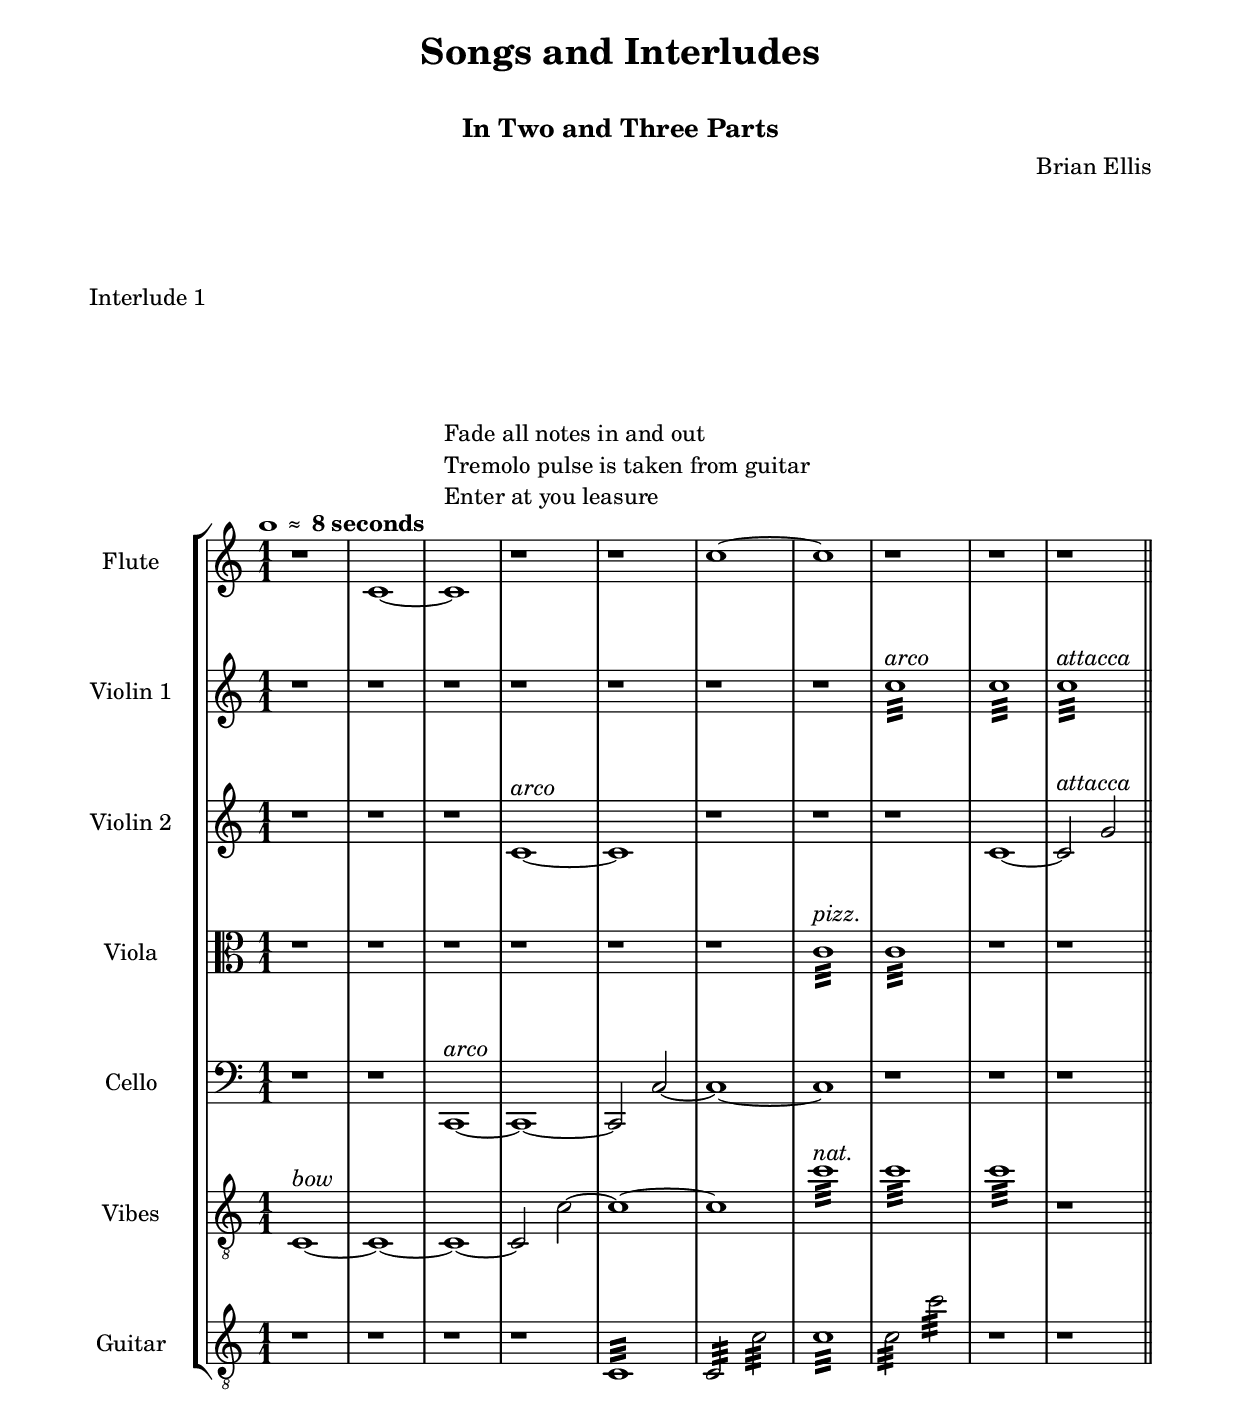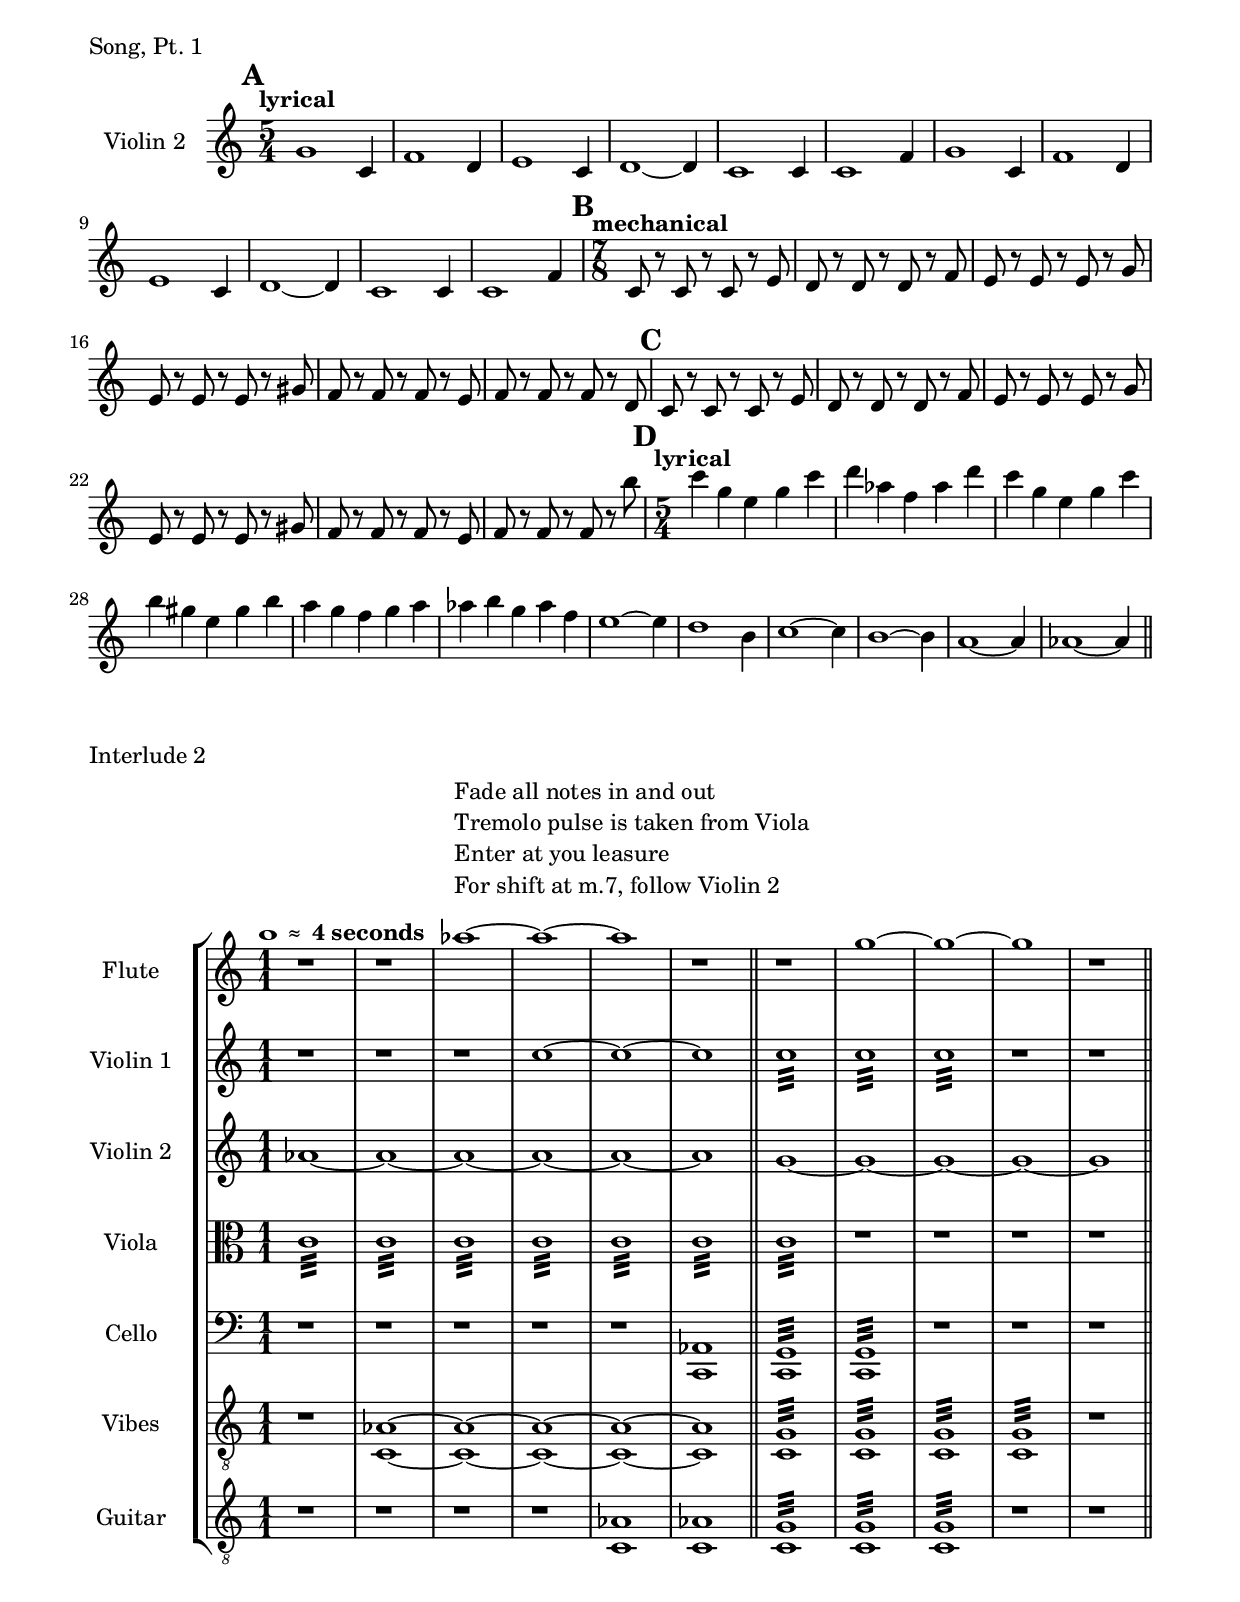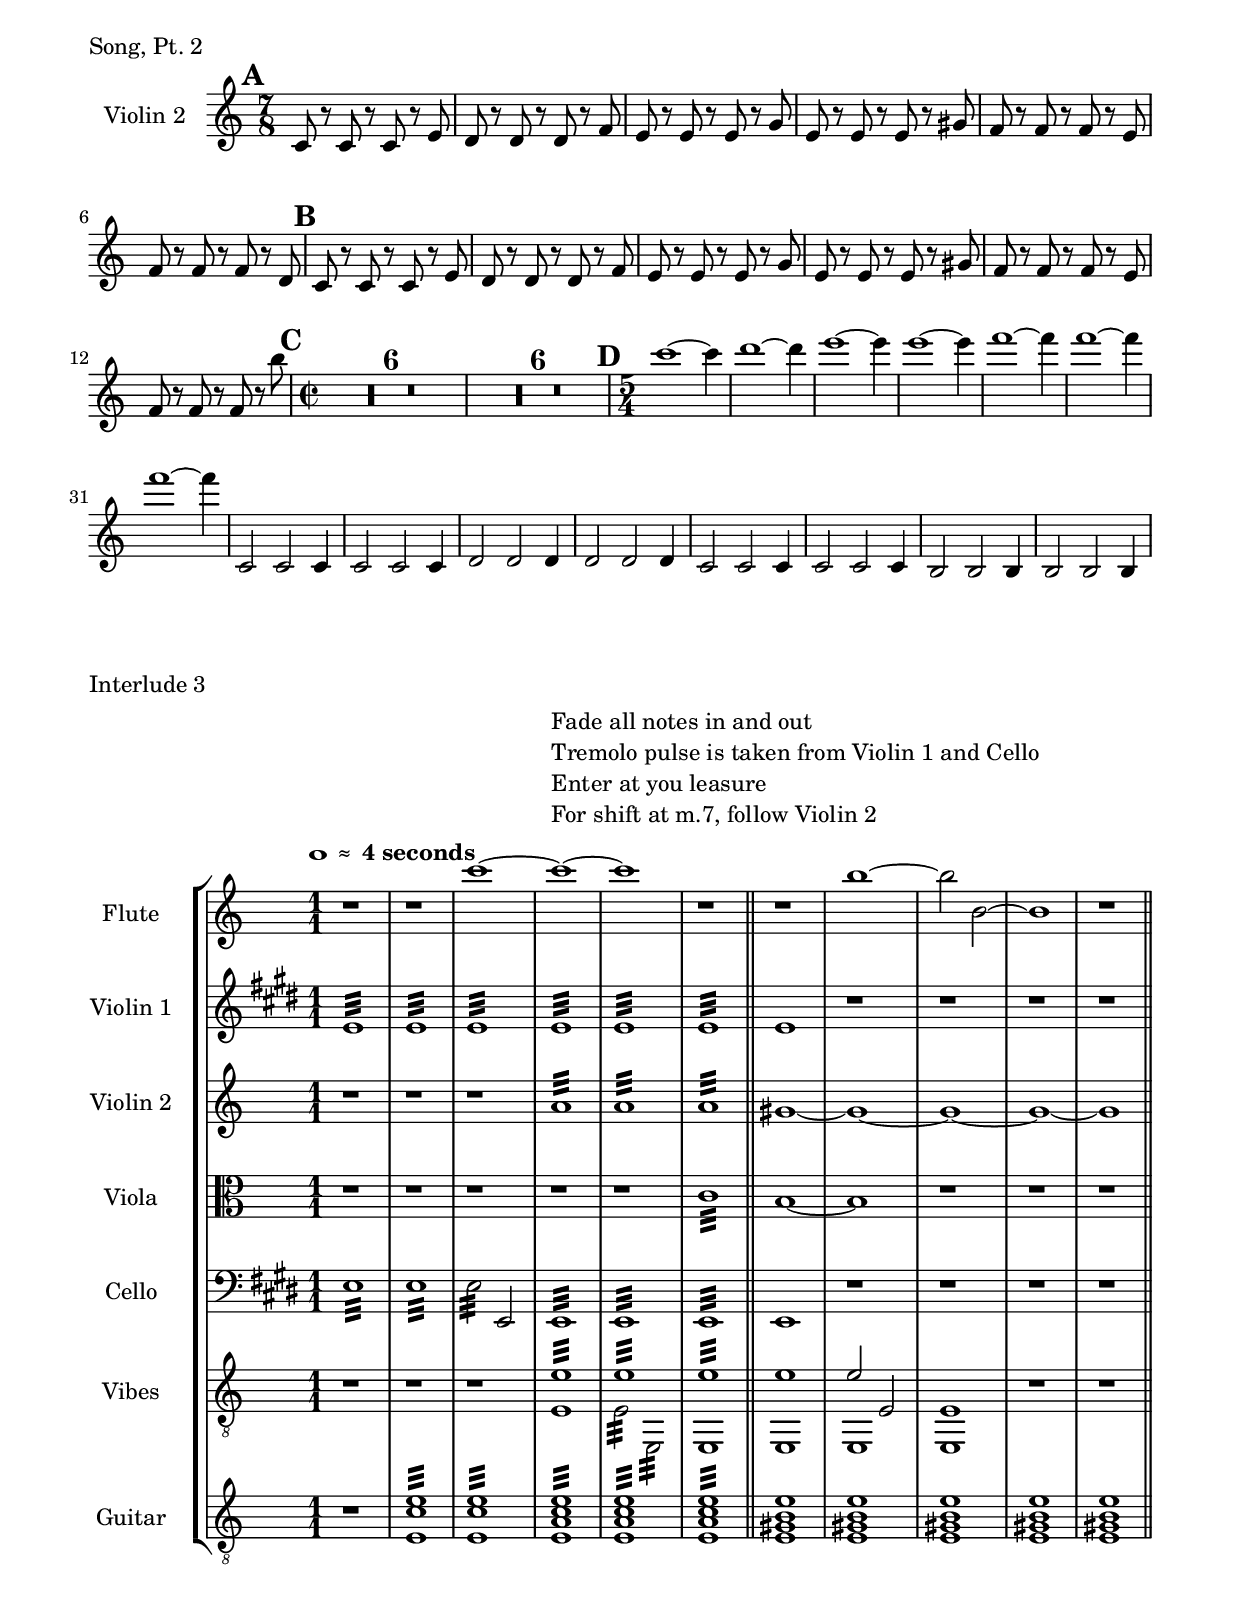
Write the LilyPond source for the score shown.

\version "2.18.2"


\paper{
  indent = 2\cm
  left-margin = 1.5\cm
  right-margin = 1.5\cm
  top-margin = 2\cm
  bottom-margin = 1.5\cm
  ragged-last-bottom = ##f
  print-page-number = ##f
}

\header{
title = "Songs and Interludes"
subtitle = \markup{\column{"   " "In Two and Three Parts"}}
composer =  \markup{\column{"   " "Brian Ellis" "  " "  " " "}}
piece = ""
insturment = "Violin 2"
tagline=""
}


#(set-global-staff-size 20)

\version "2.18.2"
		

\score{
\header{
piece ="Interlude 1"
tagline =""
}
\new StaffGroup <<
%=========================================================================
\new Staff \with {
  instrumentName = #"Flute"
  shortInstrumentName = #""
  midiInstrument = "Violin"
}{
	\relative c' {
\compressFullBarRests
	\key c \major
	\time 1/1
	\tempo \markup
	{\concat{ \smaller \general-align #Y #DOWN \note #"1" #1 " ≈ " "8 seconds"}}
	r1
	c1 ~c 

	^\markup{\column {"  " 
	"Fade all notes in and out"
	"Tremolo pulse is taken from guitar"
	"Enter at you leasure"
	"  "
	}}

	r1 r1
	c'1~ c1 r1 r1 r1
	\bar "||"
	
	}	
}
%=========================================================================
\new Staff \with {
  instrumentName = #"Violin 1"
  shortInstrumentName = #""
  midiInstrument = "Violin"
}{
	\relative c'' {
\compressFullBarRests
	\key c \major
	r1 r1 r1 r1 r1 r1 r1 c:32^\markup{\italic{arco}}
	 c: c: ^\markup{\italic{attacca}}

	}	
}
%=========================================================================

\new Staff \with {
  instrumentName = #"Violin 2"
  shortInstrumentName = #""
  midiInstrument = "Violin"
}{
	
	\relative c' {
	r1 r1 r1 c1^\markup{\italic{arco}} ~c r r r c1~
	c2 ^\markup{\italic{attacca}} 
	g' 

	}	
}

%=========================================================================

\new Staff \with {
  instrumentName = #"Viola"
  shortInstrumentName = #""
  midiInstrument = "Violin"
}{
	
	\relative c' {
\compressFullBarRests
	\clef "alto"
	r1 r1 r1 r1 r1 r1 c1:32^\markup{\italic{pizz.}} c: r1 r1
	}	
}

%=========================================================================

\new Staff \with {
  instrumentName = #"Cello"
  shortInstrumentName = #""
  midiInstrument = "Cello"
}{
	
	\relative c {
	\clef "bass"
	r1 r1 c,1^\markup{\italic{arco}} ~ c ~ c2 c' ~ c1 ~ c1 r1 r1 r1
	}	
}

%=========================================================================
\new Staff \with {
  instrumentName = #"Vibes"
  shortInstrumentName = #""
  midiInstrument = "vibraphone"
}{
	\relative c {
	\key c \major
	\clef "treble_8"
	c1^\markup{\italic{bow}} ~ c1 ~  c ~ c2 c' ~ c1 ~ c 
	c':32^\markup{\italic{nat.}} c: c: r1
	}	
}%=========================================================================
\new Staff \with {
  instrumentName = #"Guitar"
  shortInstrumentName = #""
  midiInstrument = "vibraphone"
}{
	\relative c {
	\key c \major
	\clef "treble_8"
	r1 r1 r1 r1 c1:32 c2:32 c'2: c1:32 c2: c'2: r1 r1

	}	
}
>>
\midi {}
  \layout {
  }
}





\pageBreak


violinTwoSongOne=	\relative c' {
\compressFullBarRests
\mark \default

	\time 5/4
\tempo "lyrical"
	g'1 c,4
	f1 d4
	e1 c4
	d1 ~d4
	c1 c4
	c1 f4
	
	g1 c,4
	f1 d4
	e1 c4
	d1 ~d4
	c1 c4
	c1 f4
	\mark \default
\time 7/8
\tempo "mechanical"
	c8 r c r c r e
	d r d r d r f
	e r e r e r g
	e r e r e r gis
	f r f r f r e
	f r f r f r d
	\mark \default

	c8 r c r c r e
	d r d r d r f
	e r e r e r g
	e r e r e r gis
	f r f r f r e
	f r f r f r b'

	\mark \default

\time 5/4
\tempo "lyrical"
	c4 g e g c
	d aes f aes d
	c g e g c
	b gis e gis b
	a g f g a
	aes b g aes f

	e1 ~e4
	d1 b4
	c1 ~c4
	b1 ~b4
	a1 ~a4
	aes1 ~aes4

\bar "||"
	}	
	

\score{
\header{
piece ="Song, Pt. 1"
composer = "Brian Ellis"
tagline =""
}
\new Staff \with {
  instrumentName = #"Violin 2"
  shortInstrumentName = #""
  midiInstrument = "Violin"
}{
	\violinTwoSongOne
}
\layout{}
}


\version "2.18.2"
		

\score{
\header{
piece ="Interlude 2"
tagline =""
}
\new StaffGroup <<
%=========================================================================
\new Staff \with {
  instrumentName = #"Flute"
  shortInstrumentName = #""
  midiInstrument = "Violin"
}{
	\relative c' {
\compressFullBarRests
	\key c \major
	\time 1/1
	\tempo \markup
	{\concat{ \smaller \general-align #Y #DOWN \note #"1" #1 " ≈ " "4 seconds"}}
	r1 r1
	aes''1
	
	^\markup{\column {"  " 
	"Fade all notes in and out"
	"Tremolo pulse is taken from Viola"
	"Enter at you leasure"
	"For shift at m.7, follow Violin 2"
	"  "
	}}
	
	~aes ~ aes r
	r g ~ g ~ g r
	\bar "||"
	
	}	
}
%=========================================================================
\new Staff \with {
  instrumentName = #"Violin 1"
  shortInstrumentName = #""
  midiInstrument = "Violin"
}{
	\relative c'' {
\compressFullBarRests
	\key c \major
	r1 r1 r1 c1 ~ c ~ c c:32 c: c: r r
	}	
}
%=========================================================================

\new Staff \with {
  instrumentName = #"Violin 2"
  shortInstrumentName = #""
  midiInstrument = "Violin"
}{
	
	\relative c' {
	aes'1 ~ aes~ aes~ aes~ aes~ aes \bar"||" g ~ g ~ g ~ g ~ g

	}	
}

%=========================================================================

\new Staff \with {
  instrumentName = #"Viola"
  shortInstrumentName = #""
  midiInstrument = "Violin"
}{
	
	\relative c' {
\compressFullBarRests
	\clef "alto"
	c:32 c: c: c: c: c: 
	c: r r r r1

	}	
}

%=========================================================================

\new Staff \with {
  instrumentName = #"Cello"
  shortInstrumentName = #""
  midiInstrument = "Cello"
}{
	
	\relative c {
	\clef "bass"
	r1 r1 r1 r1 r1 <c, aes'>
	<c g'>:32 <c g'>:32 r r r
	}	
}

%=========================================================================
\new Staff \with {
  instrumentName = #"Vibes"
  shortInstrumentName = #""
  midiInstrument = "vibraphone"
}{
	\relative c {
	\key c \major
	\clef "treble_8"
	r1 <c aes'> ~ <c aes'> ~ <c aes'> ~ <c aes'> ~ <c aes'>
	<c g'>:32 <c g'>:32 <c g'>:32 <c g'>:32 r1
	}	
}%=========================================================================
\new Staff \with {
  instrumentName = #"Guitar"
  shortInstrumentName = #""
  midiInstrument = "vibraphone"
}{
	\relative c {
	\key c \major
	\clef "treble_8"
	r1 r1 r1 r1 <c aes'> <c aes'> <c g'>:32 <c g'>: <c g'>: r r
	}	
}
>>
\midi {}
\layout{}
}





\pageBreak

violinTwoSongTwo=	\relative c' {
\compressFullBarRests
	\mark \default
\time 7/8
	c8 r c r c r e
	d r d r d r f
	e r e r e r g
	e r e r e r gis
	f r f r f r e
	f r f r f r d
	\mark \default

	c8 r c r c r e
	d r d r d r f
	e r e r e r g
	e r e r e r gis
	f r f r f r e
	f r f r f r b'

	\mark \default

\mark \default
\time 2/2
	R1*6
	R1*6
\mark \default
\time 5/4
	c1 ~ c4
	d1 ~ d4
	e1 ~ e4
	e1 ~ e4
	f1 ~ f4
	f1 ~ f4
	f1 ~ f4

	c,,2 c2 c4
	c2 c2 c4
	d2 d2 d4
	d2 d2 d4
	c2 c2 c4
	c2 c2 c4
	b2 b2 b4
	b2 b2 b4

	}	
	

\score{
\header{
piece ="Song, Pt. 2"
composer = "Brian Ellis"
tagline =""
}
\new Staff \with {
  instrumentName = #"Violin 2"
  shortInstrumentName = #""
  midiInstrument = "Violin"
}{
	\violinTwoSongTwo
}
\layout {
  }
}

\version "2.18.2"

\score{
	
\header{
piece ="Interlude 3"
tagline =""
}
\new StaffGroup <<
%=========================================================================
\new Staff \with {
  instrumentName = #"Flute"
  shortInstrumentName = #""
  midiInstrument = "Violin"
}{
	\relative c' {
\compressFullBarRests
	\key c \major
	\time 1/1
	\tempo \markup
	{\concat{ \smaller \general-align #Y #DOWN \note #"1" #1 " ≈ " "4 seconds"}}
	r1 r1
	c''1
	
	
	
	~c 

^\markup{\column {"  " 
	"Fade all notes in and out"
	"Tremolo pulse is taken from Violin 1 and Cello"
	"Enter at you leasure"
	"For shift at m.7, follow Violin 2"
	"  "
	}}

	~ c r
	r b ~ b2 b,2 ~ b1 r
	\bar "||"
	
	}	
}
%=========================================================================
\new Staff \with {
  instrumentName = #"Violin 1"
  shortInstrumentName = #""
  midiInstrument = "Violin"
}{
	\relative c' {
\compressFullBarRests
	\key e \major
	e:32 e: e: e: e: e: 
\bar "||"
	e r r r r1
	}	
}
%=========================================================================

\new Staff \with {
  instrumentName = #"Violin 2"
  shortInstrumentName = #""
  midiInstrument = "Violin"
}{
	
	\relative c' {
	r1 r1 r1 a':32 a:32 a:32
	gis ~ gis ~ gis ~ gis ~ gis

	}	
}

%=========================================================================

\new Staff \with {
  instrumentName = #"Viola"
  shortInstrumentName = #""
  midiInstrument = "Violin"
}{
	
	\relative c' {
\compressFullBarRests
	\clef "alto"
	r1 r1 r1 r1 r1 c1:32 b~b r1 r1 r1

	}	
}

%=========================================================================

\new Staff \with {
  instrumentName = #"Cello"
  shortInstrumentName = #""
  midiInstrument = "Cello"
}{
	
	\relative c {
	\clef "bass"
	\key e \major
	e:32 e: e2: e, e1: e: e: 
	e r r r r1
	}	
}

%=========================================================================
\new Staff \with {
  instrumentName = #"Vibes"
  shortInstrumentName = #""
  midiInstrument = "vibraphone"
}{
	\relative c {
	\key c \major
	\clef "treble_8"
	r1 r1 r1 <e e'>:32 <<{e'1:32}\\{e,2:32 e,:32}>> 
	<e e''>1:32<e e''>1 <<{e''2 e,}\\{e,1}>>  <e e'>
	r1 r1

	}	
}%=========================================================================
\new Staff \with {
  instrumentName = #"Guitar"
  shortInstrumentName = #""
  midiInstrument = "vibraphone"
}{
	\relative c {
	\key c \major
	\clef "treble_8"
		r1 <e c' e>1:32 <e c' e>1:
	<e a c e>1: <e a c e>1: <e a c e>1:
	<e gis b e>1 <e gis b e>1 <e gis b e>1 
	<e gis b e>1 
	<e gis b e>1 
}	
}
>>
\midi {}
\layout{}
}




